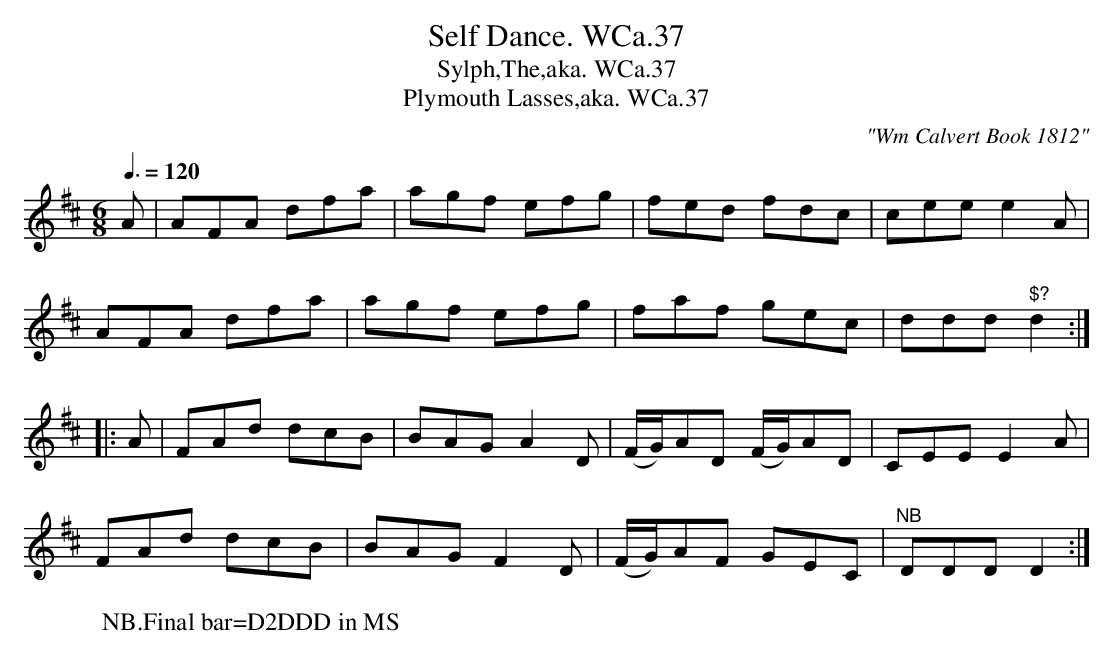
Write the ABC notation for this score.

X:1
T:Self Dance. WCa.37
T:Sylph,The,aka. WCa.37
T:Plymouth Lasses,aka. WCa.37
M:6/8
L:1/8
Q:3/8=120
C:"Wm Calvert Book 1812"
K:D
A|AFA dfa|agf efg|fed fdc|ceee2A|
AFA dfa|agf efg|faf gec|ddd"^$?"d2:|
|:A|FAd dcB|BAGA2D|(F/G/)AD (F/G/)AD |CEEE2A|
FAd dcB|BAGF2D|(F/G/)AF GEC|"^NB"DDDD2:|
W:NB.Final bar=D2DDD in MS
